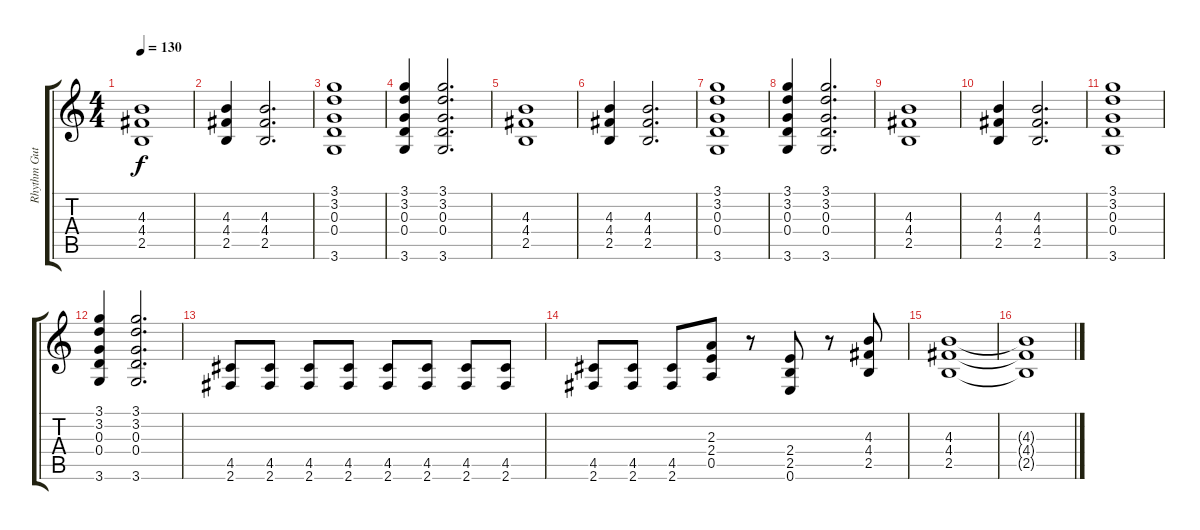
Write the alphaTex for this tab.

\track ("Rhythm Gutar 1" "Rhythm Gut") {instrument overdrivenguitar}
\staff {score tabs}
\tuning (E4 B3 G3 D3 A2 E2) {hide}
\ts (4 4)
\tempo 130
\clef g2
\ks c
(4.3 4.4 2.5).1{dy f} |
(4.3 4.4 2.5).4 (4.3 4.4 2.5).2{d} |
(3.1 3.2 0.3 0.4 3.6).1 |
(3.1 3.2 0.3 0.4 3.6).4 (3.1 3.2 0.3 0.4 3.6).2{d} |
(4.3 4.4 2.5).1 |
(4.3 4.4 2.5).4 (4.3 4.4 2.5).2{d} |
(3.1 3.2 0.3 0.4 3.6).1 |
(3.1 3.2 0.3 0.4 3.6).4 (3.1 3.2 0.3 0.4 3.6).2{d} |
(4.3 4.4 2.5).1 |
(4.3 4.4 2.5).4 (4.3 4.4 2.5).2{d} |
(3.1 3.2 0.3 0.4 3.6).1 |
(3.1 3.2 0.3 0.4 3.6).4 (3.1 3.2 0.3 0.4 3.6).2{d} |
(4.5 2.6).8 (4.5 2.6).8 (4.5 2.6).8 (4.5 2.6).8 (4.5 2.6).8 (4.5 2.6).8 (4.5 2.6).8 (4.5 2.6).8 |
(4.5 2.6).8 (4.5 2.6).8 (4.5 2.6).8 (2.3 2.4 0.5).8 r.8 (2.4 2.5 0.6).8 r.8 (4.3 4.4 2.5).8 |
(4.3 4.4 2.5).1 |
(4.3{t} 4.4{t} 2.5{t}).1
